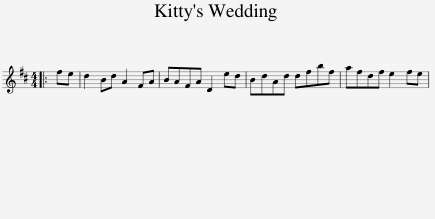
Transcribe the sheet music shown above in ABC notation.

X:1
L:1/8
M:4/4
I:linebreak $
K:D
V:1 treble
V:1
|: fe | d2 Bd A2 FA | BAFA D2 ed | BdAd dfbf | afdf e2 fe | %5
